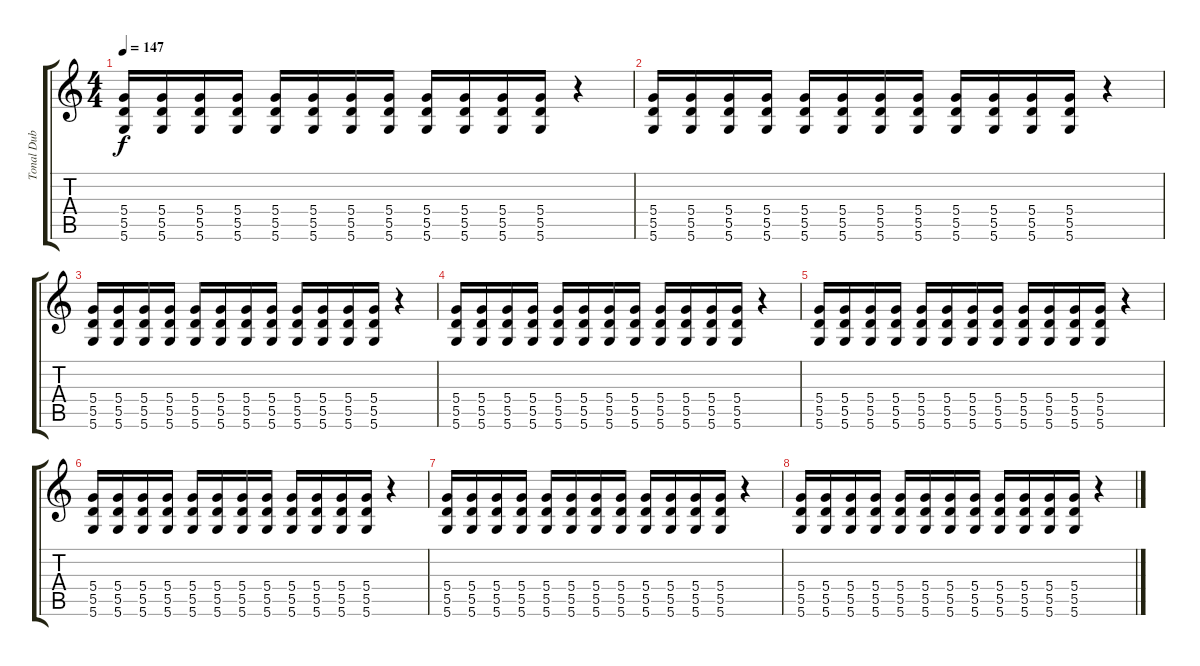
\track ("Tonal Dub I" "Tonal Dub ") {instrument overdrivenguitar}
\staff {score tabs}
\tuning (E4 B3 G3 D3 A2 D2) {hide}
\ts (4 4)
\tempo 147
\clef g2
\ks c
(5.4 5.5 5.6).16{dy f} (5.4 5.5 5.6).16 (5.4 5.5 5.6).16 (5.4 5.5 5.6).16 (5.4 5.5 5.6).16 (5.4 5.5 5.6).16 (5.4 5.5 5.6).16 (5.4 5.5 5.6).16 (5.4 5.5 5.6).16 (5.4 5.5 5.6).16 (5.4 5.5 5.6).16 (5.4 5.5 5.6).16 r.4 |
(5.4 5.5 5.6).16 (5.4 5.5 5.6).16 (5.4 5.5 5.6).16 (5.4 5.5 5.6).16 (5.4 5.5 5.6).16 (5.4 5.5 5.6).16 (5.4 5.5 5.6).16 (5.4 5.5 5.6).16 (5.4 5.5 5.6).16 (5.4 5.5 5.6).16 (5.4 5.5 5.6).16 (5.4 5.5 5.6).16 r.4 |
(5.4 5.5 5.6).16 (5.4 5.5 5.6).16 (5.4 5.5 5.6).16 (5.4 5.5 5.6).16 (5.4 5.5 5.6).16 (5.4 5.5 5.6).16 (5.4 5.5 5.6).16 (5.4 5.5 5.6).16 (5.4 5.5 5.6).16 (5.4 5.5 5.6).16 (5.4 5.5 5.6).16 (5.4 5.5 5.6).16 r.4 |
(5.4 5.5 5.6).16 (5.4 5.5 5.6).16 (5.4 5.5 5.6).16 (5.4 5.5 5.6).16 (5.4 5.5 5.6).16 (5.4 5.5 5.6).16 (5.4 5.5 5.6).16 (5.4 5.5 5.6).16 (5.4 5.5 5.6).16 (5.4 5.5 5.6).16 (5.4 5.5 5.6).16 (5.4 5.5 5.6).16 r.4 |
(5.4 5.5 5.6).16 (5.4 5.5 5.6).16 (5.4 5.5 5.6).16 (5.4 5.5 5.6).16 (5.4 5.5 5.6).16 (5.4 5.5 5.6).16 (5.4 5.5 5.6).16 (5.4 5.5 5.6).16 (5.4 5.5 5.6).16 (5.4 5.5 5.6).16 (5.4 5.5 5.6).16 (5.4 5.5 5.6).16 r.4 |
(5.4 5.5 5.6).16 (5.4 5.5 5.6).16 (5.4 5.5 5.6).16 (5.4 5.5 5.6).16 (5.4 5.5 5.6).16 (5.4 5.5 5.6).16 (5.4 5.5 5.6).16 (5.4 5.5 5.6).16 (5.4 5.5 5.6).16 (5.4 5.5 5.6).16 (5.4 5.5 5.6).16 (5.4 5.5 5.6).16 r.4 |
(5.4 5.5 5.6).16 (5.4 5.5 5.6).16 (5.4 5.5 5.6).16 (5.4 5.5 5.6).16 (5.4 5.5 5.6).16 (5.4 5.5 5.6).16 (5.4 5.5 5.6).16 (5.4 5.5 5.6).16 (5.4 5.5 5.6).16 (5.4 5.5 5.6).16 (5.4 5.5 5.6).16 (5.4 5.5 5.6).16 r.4 |
(5.4 5.5 5.6).16 (5.4 5.5 5.6).16 (5.4 5.5 5.6).16 (5.4 5.5 5.6).16 (5.4 5.5 5.6).16 (5.4 5.5 5.6).16 (5.4 5.5 5.6).16 (5.4 5.5 5.6).16 (5.4 5.5 5.6).16 (5.4 5.5 5.6).16 (5.4 5.5 5.6).16 (5.4 5.5 5.6).16 r.4
